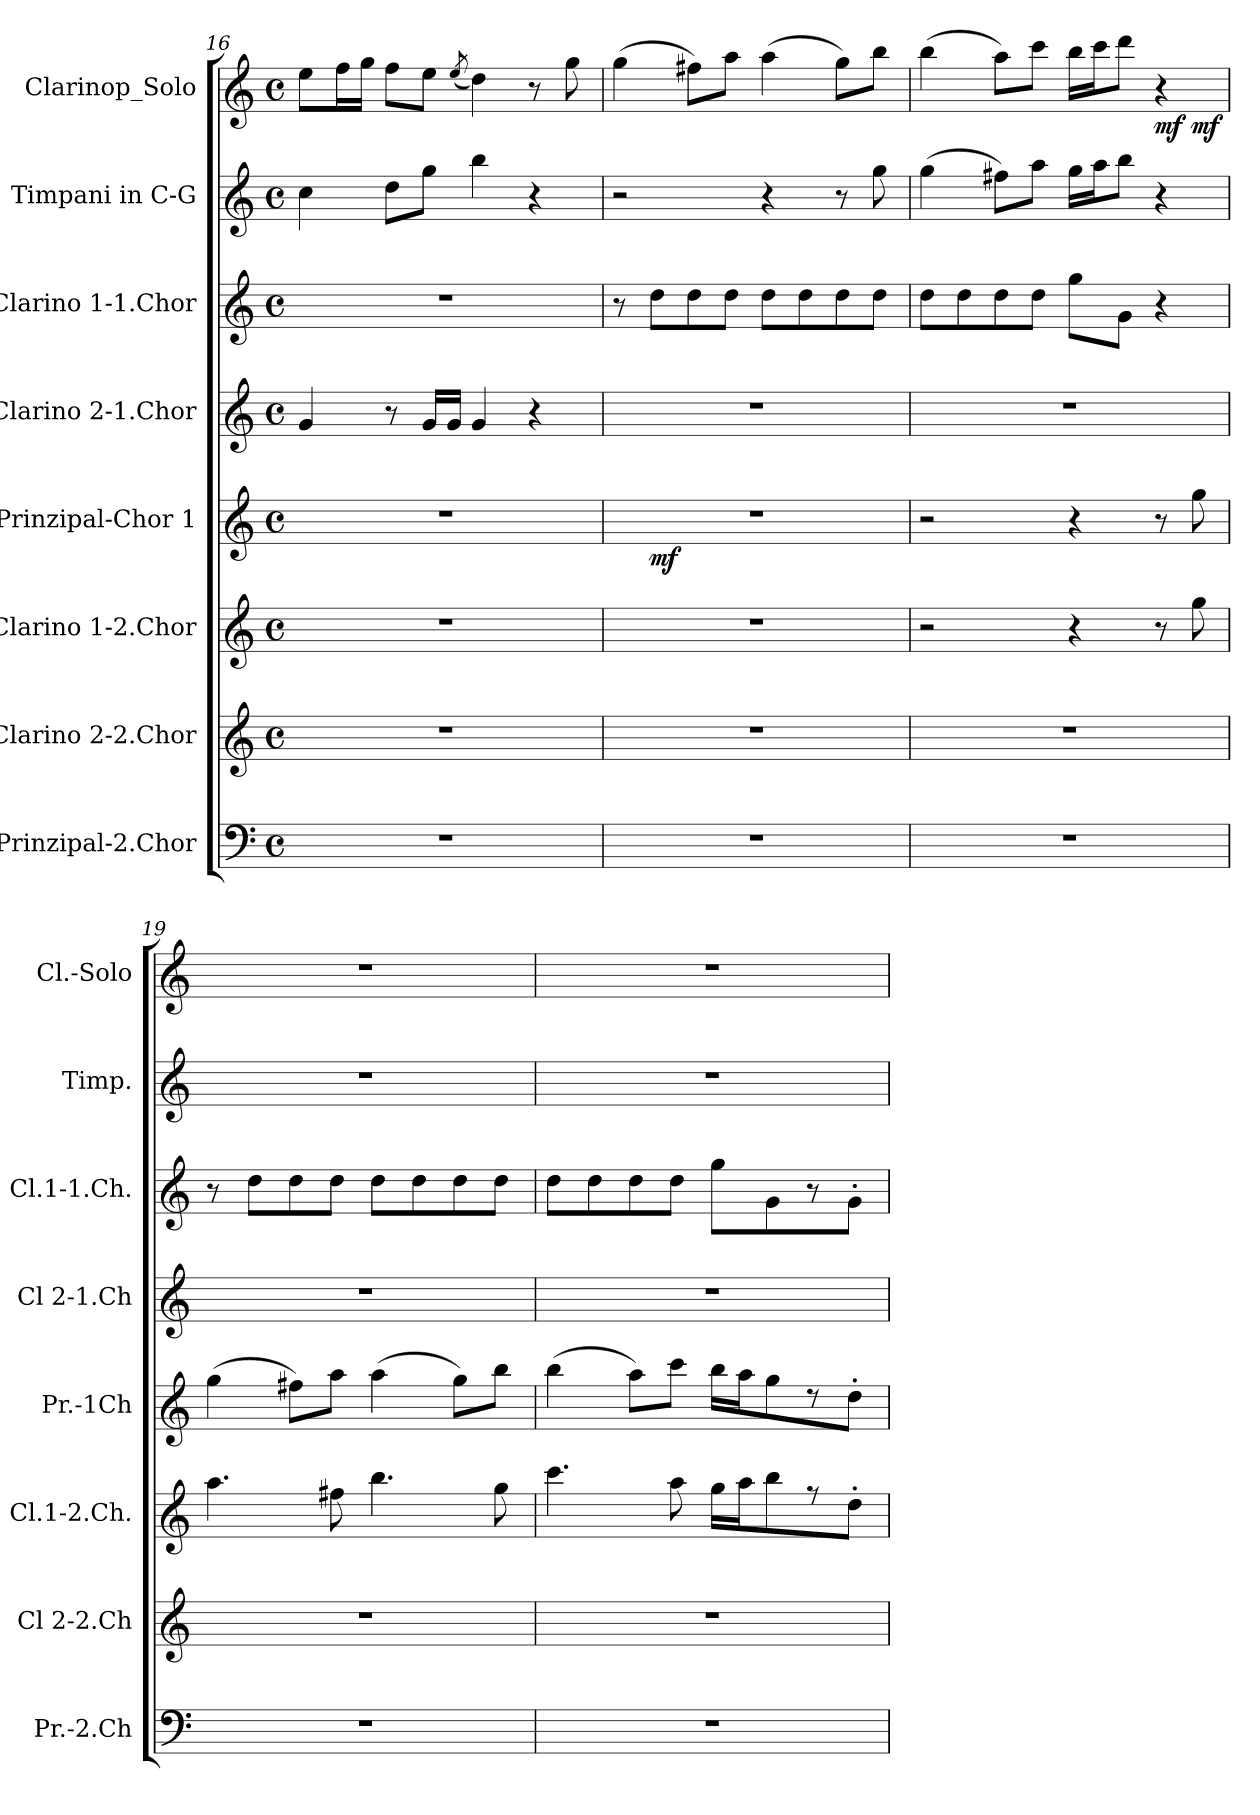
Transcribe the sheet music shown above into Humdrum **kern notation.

**kern	**kern	**kern	**kern	**dynam	**kern	**kern	**kern	**kern	**dynam
*part8	*part7	*part6	*part5	*part5	*part4	*part3	*part2	*part1	*part1
*staff8	*staff7	*staff6	*staff5	*staff5	*staff4	*staff3	*staff2	*staff1	*staff1
*I"Prinzipal-2.Chor	*I"Clarino 2-2.Chor	*I"Clarino 1-2.Chor	*I"Prinzipal-Chor 1	*	*I"Clarino 2-1.Chor	*I"Clarino 1-1.Chor	*I"Timpani in C-G	*I"Clarinop_Solo	*
*I'Pr.-2.Ch	*I'Cl 2-2.Ch	*I'Cl.1-2.Ch.	*I'Pr.-1Ch	*	*I'Cl 2-1.Ch	*I'Cl.1-1.Ch.	*I'Timp.	*I'Cl.-Solo	*
!!LO:LB:g=z
*clefF4	*clefG2	*clefG2	*clefG2	*	*clefG2	*clefG2	*clefG2	*clefG2	*
*	*	*ITrd1c2	*ITrd1c2	*	*	*ITrd1c2	*ITrd1c2	*	*
*k[]	*k[]	*k[b-e-]	*k[b-e-]	*	*k[]	*k[b-e-]	*k[b-e-]	*k[]	*
*C:	*C:	*B-:	*B-:	*	*C:	*B-:	*B-:	*C:	*
*M4/4	*M4/4	*M4/4	*M4/4	*	*M4/4	*M4/4	*M4/4	*M4/4	*
*met(c)	*met(c)	*met(c)	*met(c)	*	*met(c)	*met(c)	*met(c)	*met(c)	*
=16	=16	=16	=16	=16	=16	=16	=16	=16	=16
1r	1r	1r	1r	.	4g	1r	4b-	8eeL	.
.	.	.	.	.	.	.	.	16ffL	.
.	.	.	.	.	.	.	.	16ggJJ	.
.	.	.	.	.	8r	.	8ccL	8ffL	.
.	.	.	.	.	16gLL	.	8ffJ	8eeJ	.
.	.	.	.	.	16gJJ	.	.	.	.
.	.	.	.	.	.	.	.	(>8qee	.
.	.	.	.	.	4g	.	4aa	4dd)	.
.	.	.	.	.	4r	.	4r	8r	.
.	.	.	.	.	.	.	.	8gg	.
=17	=17	=17	=17	=17	=17	=17	=17	=17	=17
*	*	*	*^	*	*	*	*	*	*
1r	1r	1r	1r	8ryy	.	1r	8r	2r	(>4gg	.
!	!	!	!	!	!LO:DY:b	!	!	!	!	!
.	.	.	.	2..ryy	mf	.	8ccL	.	.	.
.	.	.	.	.	.	.	8cc	.	8ff#L)	.
.	.	.	.	.	.	.	8ccJ	.	8aaJ	.
.	.	.	.	.	.	.	8ccL	4r	(>4aa	.
.	.	.	.	.	.	.	8cc	.	.	.
.	.	.	.	.	.	.	8cc	8r	8ggL)	.
.	.	.	.	.	.	.	8ccJ	8ff	8bbJ	.
*	*	*	*v	*v	*	*	*	*	*	*
=18	=18	=18	=18	=18	=18	=18	=18	=18	=18
*	*	*	*	*	*	*	*	*^	*
1r	1r	2r	2r	.	1r	8ccL	(>4ff	(>4bb	2..ryy	.
.	.	.	.	.	.	8cc	.	.	.	.
.	.	.	.	.	.	8cc	8eeL)	8aaL)	.	.
.	.	.	.	.	.	8ccJ	8ggJ	8cccJ	.	.
.	.	4r	4r	.	.	8ffL	16ffLL	16bbLL	.	.
.	.	.	.	.	.	.	16ggJ	16cccJ	.	.
.	.	.	.	.	.	8fJ	8aaJ	8dddJ	.	.
!	!	!	!	!	!	!	!	!	!	!LO:DY:b
.	.	8r	8r	.	.	4r	4r	4r	.	mf
!	!	!	!	!	!	!	!	!	!	!LO:DY:b
.	.	8ff	8ff	.	.	.	.	.	8ryy	mf
*	*	*	*	*	*	*	*	*v	*v	*
!!LO:LB:g=z
=19	=19	=19	=19	=19	=19	=19	=19	=19	=19
1r	1r	4.gg	(>4ff	.	1r	8r	1r	1r	.
.	.	.	.	.	.	8ccL	.	.	.
.	.	.	8eeL)	.	.	8cc	.	.	.
.	.	8ee	8ggJ	.	.	8ccJ	.	.	.
.	.	4.aa	(>4gg	.	.	8ccL	.	.	.
.	.	.	.	.	.	8cc	.	.	.
.	.	.	8ffL)	.	.	8cc	.	.	.
.	.	8ff	8aaJ	.	.	8ccJ	.	.	.
=20	=20	=20	=20	=20	=20	=20	=20	=20	=20
1r	1r	4.bb-	(>4aa	.	1r	8ccL	1r	1r	.
.	.	.	.	.	.	8cc	.	.	.
.	.	.	8ggL)	.	.	8cc	.	.	.
.	.	8gg	8bb-J	.	.	8ccJ	.	.	.
.	.	16ffLL	16aaLL	.	.	8ffL	.	.	.
.	.	16ggJ	16ggJ	.	.	.	.	.	.
.	.	8aa	8ff	.	.	8f	.	.	.
.	.	8r	8r	.	.	8r	.	.	.
.	.	8cc'J	8cc'J	.	.	8f'J	.	.	.
=	=	=	=	=	=	=	=	=	=
*-	*-	*-	*-	*-	*-	*-	*-	*-	*-
